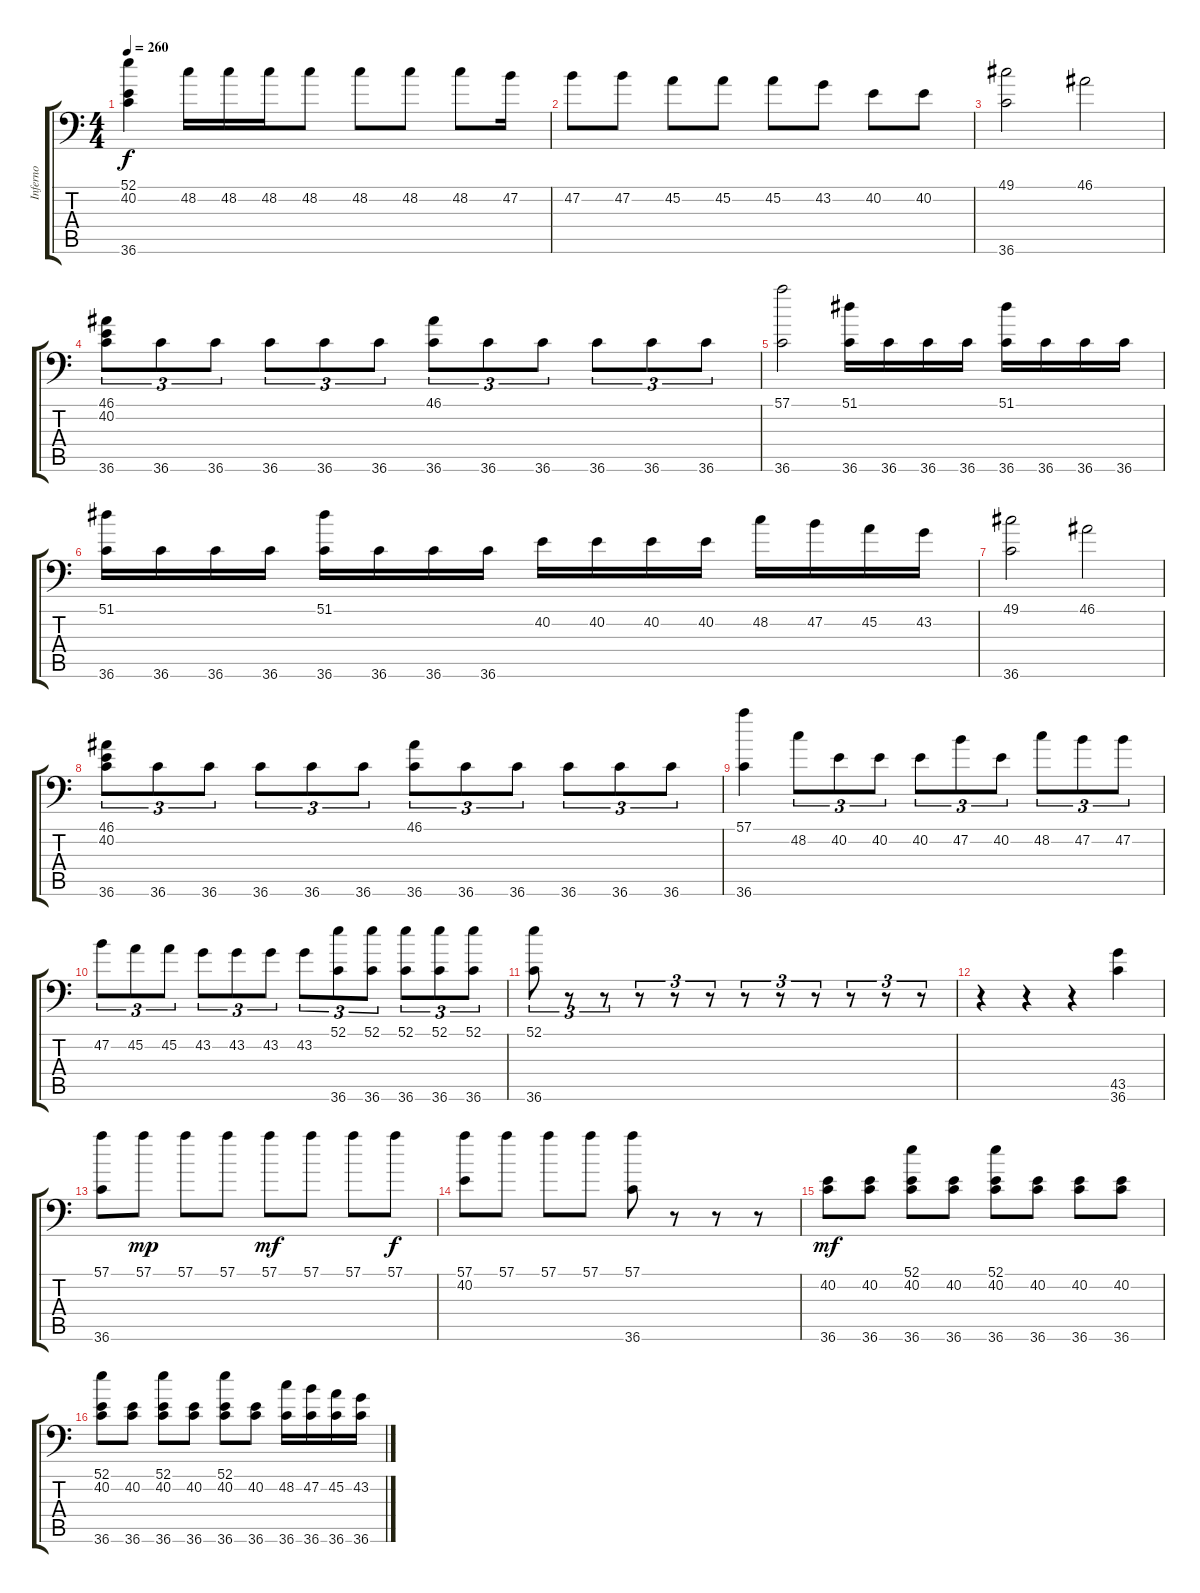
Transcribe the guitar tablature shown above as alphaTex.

\track ("Inferno" "Inferno") {instrument acousticgrandpiano}
\staff {score tabs}
\tuning (C-1 C-1 C-1 C-1 C-1 C-1) {hide}
\ts (4 4)
\tempo 260
\clef f4
\ks c
(52.1 40.2 36.6).4{dy f} 48.2.16 48.2.16 48.2.16 48.2.8 48.2.8 48.2.8 48.2.8 47.2.16 |
47.2.8 47.2.8 45.2.8 45.2.8 45.2.8 43.2.8 40.2.8 40.2.8 |
(49.1 36.6).2 46.1.2 |
(46.1 40.2 36.6).8{tu (3 2)} 36.6.8{tu (3 2)} 36.6.8{tu (3 2)} 36.6.8{tu (3 2)} 36.6.8{tu (3 2)} 36.6.8{tu (3 2)} (46.1 36.6).8{tu (3 2)} 36.6.8{tu (3 2)} 36.6.8{tu (3 2)} 36.6.8{tu (3 2)} 36.6.8{tu (3 2)} 36.6.8{tu (3 2)} |
(57.1 36.6).2 (51.1 36.6).16 36.6.16 36.6.16 36.6.16 (51.1 36.6).16 36.6.16 36.6.16 36.6.16 |
(51.1 36.6).16 36.6.16 36.6.16 36.6.16 (51.1 36.6).16 36.6.16 36.6.16 36.6.16 40.2.16 40.2.16 40.2.16 40.2.16 48.2.16 47.2.16 45.2.16 43.2.16 |
(49.1 36.6).2 46.1.2 |
(46.1 40.2 36.6).8{tu (3 2)} 36.6.8{tu (3 2)} 36.6.8{tu (3 2)} 36.6.8{tu (3 2)} 36.6.8{tu (3 2)} 36.6.8{tu (3 2)} (46.1 36.6).8{tu (3 2)} 36.6.8{tu (3 2)} 36.6.8{tu (3 2)} 36.6.8{tu (3 2)} 36.6.8{tu (3 2)} 36.6.8{tu (3 2)} |
(57.1 36.6).4 48.2.8{tu (3 2)} 40.2.8{tu (3 2)} 40.2.8{tu (3 2)} 40.2.8{tu (3 2)} 47.2.8{tu (3 2)} 40.2.8{tu (3 2)} 48.2.8{tu (3 2)} 47.2.8{tu (3 2)} 47.2.8{tu (3 2)} |
47.2.8{tu (3 2)} 45.2.8{tu (3 2)} 45.2.8{tu (3 2)} 43.2.8{tu (3 2)} 43.2.8{tu (3 2)} 43.2.8{tu (3 2)} 43.2.8{tu (3 2)} (52.1 36.6).8{tu (3 2)} (52.1 36.6).8{tu (3 2)} (52.1 36.6).8{tu (3 2)} (52.1 36.6).8{tu (3 2)} (52.1 36.6).8{tu (3 2)} |
(52.1 36.6).8{tu (3 2)} r.8{tu (3 2)} r.8{tu (3 2)} r.8{tu (3 2)} r.8{tu (3 2)} r.8{tu (3 2)} r.8{tu (3 2)} r.8{tu (3 2)} r.8{tu (3 2)} r.8{tu (3 2)} r.8{tu (3 2)} r.8{tu (3 2)} |
r.4 r.4 r.4 (43.5 36.6).4 |
(57.1 36.6).8 57.1.8{dy mp} 57.1.8 57.1.8 57.1.8{dy mf} 57.1.8 57.1.8 57.1.8{dy f} |
(57.1 40.2).8 57.1.8 57.1.8 57.1.8 (57.1 36.6).8 r.8 r.8 r.8 |
(40.2 36.6).8{dy mf} (40.2 36.6).8 (52.1 40.2 36.6).8 (40.2 36.6).8 (52.1 40.2 36.6).8 (40.2 36.6).8 (40.2 36.6).8 (40.2 36.6).8 |
(52.1 40.2 36.6).8 (40.2 36.6).8 (52.1 40.2 36.6).8 (40.2 36.6).8 (52.1 40.2 36.6).8 (40.2 36.6).8 (48.2 36.6).16 (47.2 36.6).16 (45.2 36.6).16 (43.2 36.6).16
